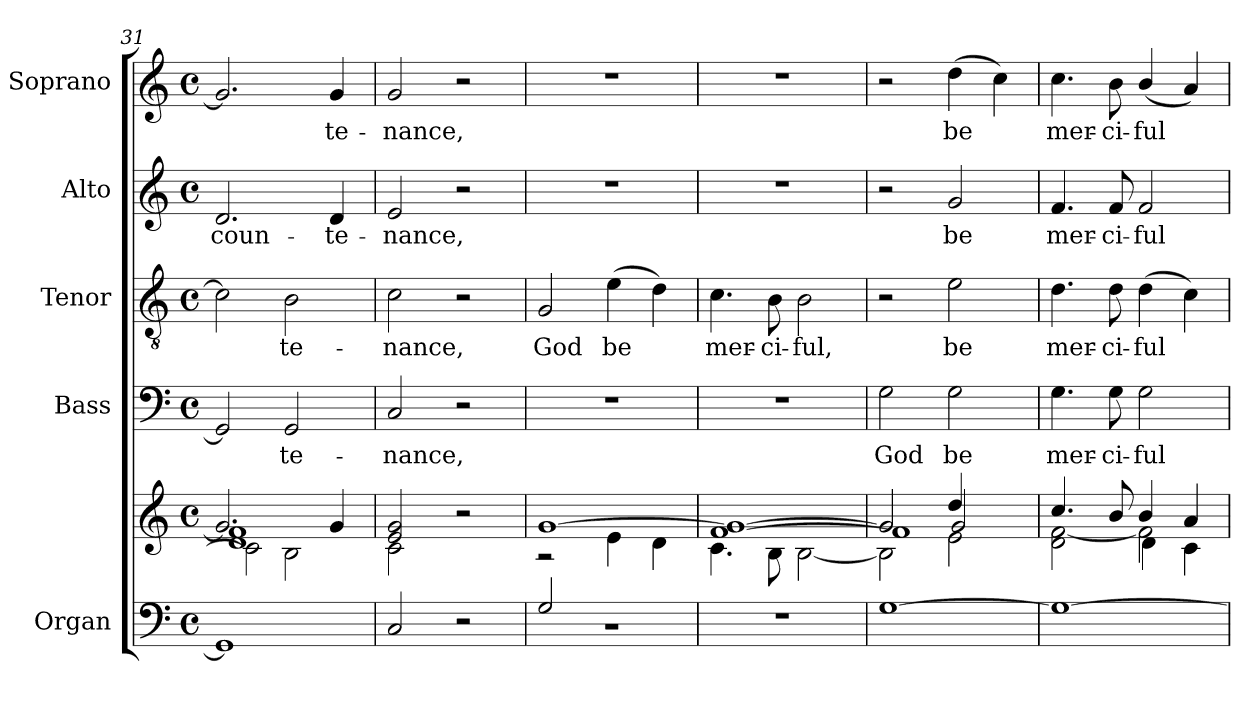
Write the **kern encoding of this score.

**kern	**kern	**kern	**text	**kern	**text	**kern	**text	**kern	**text
*part5	*part5	*part4	*part4	*part3	*part3	*part2	*part2	*part1	*part1
*staff6	*staff5	*staff4	*staff4	*staff3	*staff3	*staff2	*staff2	*staff1	*staff1
*I"Organ	*	*I"Bass	*	*I"Tenor	*	*I"Alto	*	*I"Soprano	*
*I'Org.	*	*I'B.	*	*I'T.	*	*I'A.	*	*I'S.	*
*clefF4	*clefG2	*clefF4	*	*clefGv2	*	*clefG2	*	*clefG2	*
*	*	*	*	*ITrd7c12	*	*	*	*	*
*k[]	*k[]	*k[]	*	*k[]	*	*k[]	*	*k[]	*
*C:	*C:	*C:	*	*C:	*	*C:	*	*C:	*
*M4/4	*M4/4	*M4/4	*	*M4/4	*	*M4/4	*	*M4/4	*
*met(c)	*met(c)	*met(c)	*	*met(c)	*	*met(c)	*	*met(c)	*
=31	=31	=31	=31	=31	=31	=31	=31	=31	=31
*	*^	*	*	*	*	*	*	*	*
*	*	*^	*	*	*	*	*	*	*	*
!	!	!	!	!	!	!	!	!	!LO:LY:b:color=#000000	!	!
1GGi]	2.gi/]	1di 1fi	2ci\]	2GGi/]	.	2Ci\]	.	2.di/	coun-	2.gi/]	.
!	!	!	!	!	!LO:LY:b:color=#000000	!	!	!	!	!	!
!	!	!	!	!	!	!	!LO:LY:b:color=#000000	!	!	!	!
.	.	.	2Bi\	2GGi/	-te-	2BBi\	-te-	.	.	.	.
!	!	!	!	!	!	!	!	!	!LO:LY:b:color=#000000	!	!
!	!	!	!	!	!	!	!	!	!	!	!LO:LY:b:color=#000000
.	4gi/	.	.	.	.	.	.	4di/	-te-	4gi/	-te-
*	*	*v	*v	*	*	*	*	*	*	*	*
=32	=32	=32	=32	=32	=32	=32	=32	=32	=32	=32
!	!	!	!	!LO:LY:b:color=#000000	!	!	!	!	!	!
!	!	!	!	!	!	!LO:LY:b:color=#000000	!	!	!	!
!	!	!	!	!	!	!	!	!LO:LY:b:color=#000000	!	!
!	!	!	!	!	!	!	!	!	!	!LO:LY:b:color=#000000
2Ci/	2ei/ 2gi	2ci\	2Ci/	-nance,	2Ci\	-nance,	2ei/	-nance,	2gi/	-nance,
2r	2r	2ryy	2r	.	2r	.	2r	.	2r	.
=33	=33	=33	=33	=33	=33	=33	=33	=33	=33	=33
*^	*	*	*	*	*	*	*	*	*	*
!	!	!	!	!	!	!	!LO:LY:b:color=#000000	!	!	!	!
2Gi/	1r	[>1gi	2r	1r	.	2GGi/	God	1r	.	1r	.
!	!	!	!	!	!	!	!LO:LY:b:color=#000000	!	!	!	!
2ryy	.	.	4ei\	.	.	(4Ei\	be	.	.	.	.
.	.	.	4di\	.	.	4Di\)	.	.	.	.	.
*v	*v	*	*	*	*	*	*	*	*	*	*
!!LO:LB:g=z
=34	=34	=34	=34	=34	=34	=34	=34	=34	=34	=34
!	!	!	!	!	!	!LO:LY:b:color=#000000	!	!	!	!
1r	[<1fi 1gi_>	4.ci\	1r	.	4.Ci\	mer-	1r	.	1r	.
!	!	!	!	!	!	!LO:LY:b:color=#000000	!	!	!	!
.	.	8Bi\	.	.	8BBi\	-ci-	.	.	.	.
!	!	!	!	!	!	!LO:LY:b:color=#000000	!	!	!	!
.	.	[<2Bi\	.	.	2BBi\	-ful,	.	.	.	.
=35	=35	=35	=35	=35	=35	=35	=35	=35	=35	=35
*	*^	*^	*	*	*	*	*	*	*	*
!	!	!	!	!	!	!LO:LY:b:color=#000000	!	!	!	!	!	!
[<1Gi	2gi/]	2ryy	2Bi\]	1fi]	2Gi\	God	2r	.	2r	.	2r	.
!	!	!	!	!	!	!LO:LY:b:color=#000000	!	!	!	!	!	!
!	!	!	!	!	!	!	!	!LO:LY:b:color=#000000	!	!	!	!
!	!	!	!	!	!	!	!	!	!	!LO:LY:b:color=#000000	!	!
!	!	!	!	!	!	!	!	!	!	!	!	!LO:LY:b:color=#000000
.	4ddi/	2gi/	2ei\	.	2Gi\	be	2Ei\	be	2gi/	be	(4ddi\	be
.	4ryy	.	.	.	.	.	.	.	.	.	4cci\)	.
*	*	*	*v	*v	*	*	*	*	*	*	*	*
=36	=36	=36	=36	=36	=36	=36	=36	=36	=36	=36	=36
!	!	!	!	!	!LO:LY:b:color=#000000	!	!	!	!	!	!
!	!	!	!	!	!	!	!LO:LY:b:color=#000000	!	!	!	!
!	!	!	!	!	!	!	!	!	!LO:LY:b:color=#000000	!	!
!	!	!	!	!	!	!	!	!	!	!	!LO:LY:b:color=#000000
1Gi_<	4.cci/	2di\ [<2fi	2ryy	4.Gi\	mer-	4.Di\	mer-	4.fi/	mer-	4.cci\	mer-
!	!	!	!	!	!LO:LY:b:color=#000000	!	!	!	!	!	!
!	!	!	!	!	!	!	!LO:LY:b:color=#000000	!	!	!	!
!	!	!	!	!	!	!	!	!	!LO:LY:b:color=#000000	!	!
!	!	!	!	!	!	!	!	!	!	!	!LO:LY:b:color=#000000
.	8bi/	.	.	8Gi\	-ci-	8Di\	-ci-	8fi/	-ci-	8bi\	-ci-
!	!	!	!	!	!LO:LY:b:color=#000000	!	!	!	!	!	!
!	!	!	!	!	!	!	!LO:LY:b:color=#000000	!	!	!	!
!	!	!	!	!	!	!	!	!	!LO:LY:b:color=#000000	!	!
!	!	!	!	!	!	!	!	!	!	!	!LO:LY:b:color=#000000
.	4bi/	2fi\]	4di\	2Gi\	-ful	(4Di\	-ful	2fi/	-ful	(4bi/	-ful
.	4ai/	.	4ci\	.	.	4Ci\)	.	.	.	4ai/)	.
*	*v	*v	*v	*	*	*	*	*	*	*	*
=	=	=	=	=	=	=	=	=	=
*-	*-	*-	*-	*-	*-	*-	*-	*-	*-
